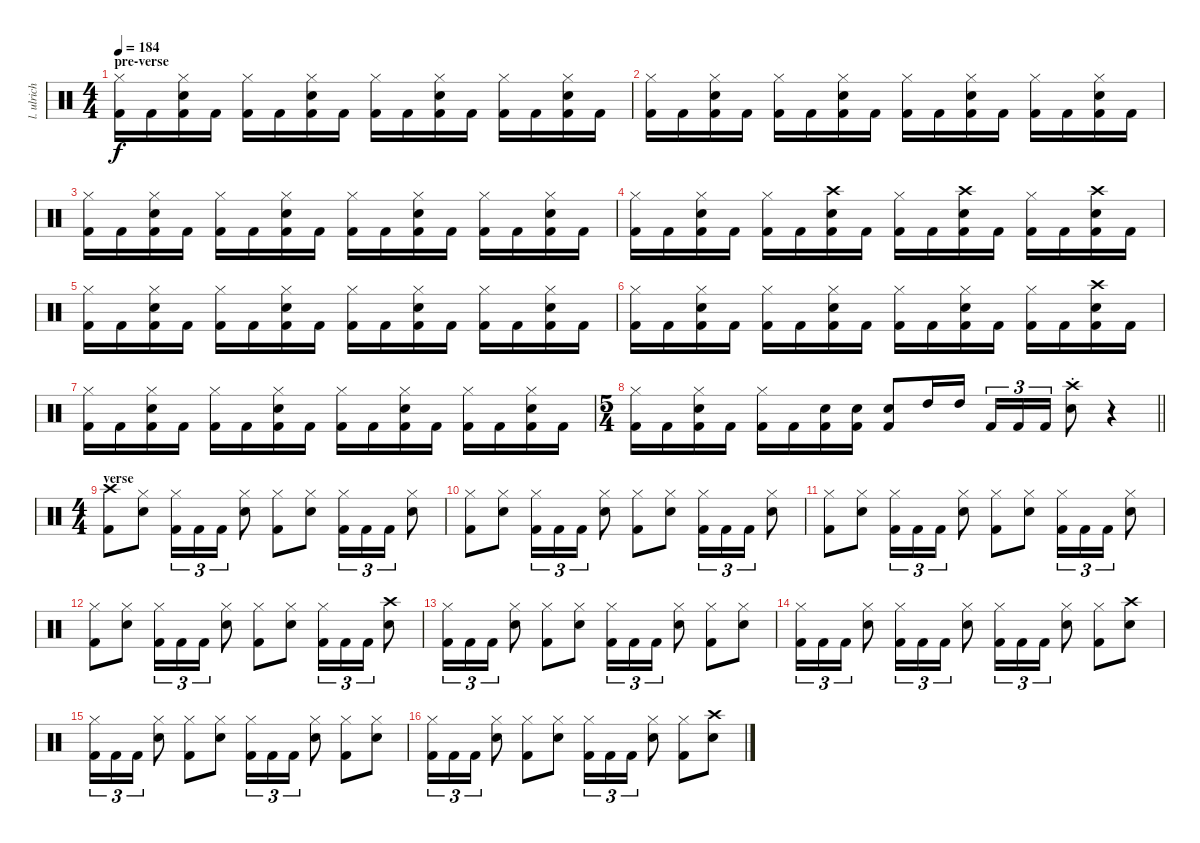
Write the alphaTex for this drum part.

\track ("l. ulrich - drums" "l. ulrich ") {instrument percussion}
\staff {score}
\articulation defaults
\ts (4 4)
\section ("" "pre-verse")
\tempo 184
\clef neutral
\ks c
("Hi-Hat (closed)" "Kick (hit) 2").16{dy f} "Kick (hit) 2".16 ("Hi-Hat (closed)" "Snare (hit) 2" "Kick (hit) 2").16 "Kick (hit) 2".16 ("Hi-Hat (closed)" "Kick (hit) 2").16 "Kick (hit) 2".16 ("Hi-Hat (closed)" "Snare (hit) 2" "Kick (hit) 2").16 "Kick (hit) 2".16 ("Hi-Hat (closed)" "Kick (hit) 2").16 "Kick (hit) 2".16 ("Hi-Hat (closed)" "Snare (hit) 2" "Kick (hit) 2").16 "Kick (hit) 2".16 ("Hi-Hat (closed)" "Kick (hit) 2").16 "Kick (hit) 2".16 ("Hi-Hat (closed)" "Snare (hit) 2" "Kick (hit) 2").16 "Kick (hit) 2".16 |
("Hi-Hat (closed)" "Kick (hit) 2").16 "Kick (hit) 2".16 ("Hi-Hat (closed)" "Snare (hit) 2" "Kick (hit) 2").16 "Kick (hit) 2".16 ("Hi-Hat (closed)" "Kick (hit) 2").16 "Kick (hit) 2".16 ("Hi-Hat (closed)" "Snare (hit) 2" "Kick (hit) 2").16 "Kick (hit) 2".16 ("Hi-Hat (closed)" "Kick (hit) 2").16 "Kick (hit) 2".16 ("Hi-Hat (closed)" "Snare (hit) 2" "Kick (hit) 2").16 "Kick (hit) 2".16 ("Hi-Hat (closed)" "Kick (hit) 2").16 "Kick (hit) 2".16 ("Hi-Hat (closed)" "Snare (hit) 2" "Kick (hit) 2").16 "Kick (hit) 2".16 |
("Hi-Hat (closed)" "Kick (hit) 2").16 "Kick (hit) 2".16 ("Hi-Hat (closed)" "Snare (hit) 2" "Kick (hit) 2").16 "Kick (hit) 2".16 ("Hi-Hat (closed)" "Kick (hit) 2").16 "Kick (hit) 2".16 ("Hi-Hat (closed)" "Snare (hit) 2" "Kick (hit) 2").16 "Kick (hit) 2".16 ("Hi-Hat (closed)" "Kick (hit) 2").16 "Kick (hit) 2".16 ("Hi-Hat (closed)" "Snare (hit) 2" "Kick (hit) 2").16 "Kick (hit) 2".16 ("Hi-Hat (closed)" "Kick (hit) 2").16 "Kick (hit) 2".16 ("Hi-Hat (closed)" "Snare (hit) 2" "Kick (hit) 2").16 "Kick (hit) 2".16 |
("Hi-Hat (closed)" "Kick (hit) 2").16 "Kick (hit) 2".16 ("Hi-Hat (closed)" "Snare (hit) 2" "Kick (hit) 2").16 "Kick (hit) 2".16 ("Hi-Hat (closed)" "Kick (hit) 2").16 "Kick (hit) 2".16 ("Crash high (hit)" "Snare (hit) 2" "Kick (hit) 2").16 "Kick (hit) 2".16 ("Hi-Hat (closed)" "Kick (hit) 2").16 "Kick (hit) 2".16 ("Crash high (hit)" "Snare (hit) 2" "Kick (hit) 2").16 "Kick (hit) 2".16 ("Hi-Hat (closed)" "Kick (hit) 2").16 "Kick (hit) 2".16 ("Crash high (hit)" "Snare (hit) 2" "Kick (hit) 2").16 "Kick (hit) 2".16 |
("Hi-Hat (closed)" "Kick (hit) 2").16 "Kick (hit) 2".16 ("Hi-Hat (closed)" "Snare (hit) 2" "Kick (hit) 2").16 "Kick (hit) 2".16 ("Hi-Hat (closed)" "Kick (hit) 2").16 "Kick (hit) 2".16 ("Hi-Hat (closed)" "Snare (hit) 2" "Kick (hit) 2").16 "Kick (hit) 2".16 ("Hi-Hat (closed)" "Kick (hit) 2").16 "Kick (hit) 2".16 ("Hi-Hat (closed)" "Snare (hit) 2" "Kick (hit) 2").16 "Kick (hit) 2".16 ("Hi-Hat (closed)" "Kick (hit) 2").16 "Kick (hit) 2".16 ("Hi-Hat (closed)" "Snare (hit) 2" "Kick (hit) 2").16 "Kick (hit) 2".16 |
("Hi-Hat (closed)" "Kick (hit) 2").16 "Kick (hit) 2".16 ("Hi-Hat (closed)" "Snare (hit) 2" "Kick (hit) 2").16 "Kick (hit) 2".16 ("Hi-Hat (closed)" "Kick (hit) 2").16 "Kick (hit) 2".16 ("Hi-Hat (closed)" "Snare (hit) 2" "Kick (hit) 2").16 "Kick (hit) 2".16 ("Hi-Hat (closed)" "Kick (hit) 2").16 "Kick (hit) 2".16 ("Hi-Hat (closed)" "Snare (hit) 2" "Kick (hit) 2").16 "Kick (hit) 2".16 ("Hi-Hat (closed)" "Kick (hit) 2").16 "Kick (hit) 2".16 ("Crash high (hit)" "Snare (hit) 2" "Kick (hit) 2").16 "Kick (hit) 2".16 |
("Hi-Hat (closed)" "Kick (hit) 2").16 "Kick (hit) 2".16 ("Hi-Hat (closed)" "Snare (hit) 2" "Kick (hit) 2").16 "Kick (hit) 2".16 ("Hi-Hat (closed)" "Kick (hit) 2").16 "Kick (hit) 2".16 ("Hi-Hat (closed)" "Snare (hit) 2" "Kick (hit) 2").16 "Kick (hit) 2".16 ("Hi-Hat (closed)" "Kick (hit) 2").16 "Kick (hit) 2".16 ("Hi-Hat (closed)" "Snare (hit) 2" "Kick (hit) 2").16 "Kick (hit) 2".16 ("Hi-Hat (closed)" "Kick (hit) 2").16 "Kick (hit) 2".16 ("Hi-Hat (closed)" "Snare (hit) 2" "Kick (hit) 2").16 "Kick (hit) 2".16 |
\ts (5 4)
\barLineRight lightlight
("Hi-Hat (closed)" "Kick (hit) 2").16 "Kick (hit) 2".16 ("Hi-Hat (closed)" "Snare (hit) 2" "Kick (hit) 2").16 "Kick (hit) 2".16 ("Hi-Hat (closed)" "Kick (hit) 2").16 "Kick (hit) 2".16 ("Snare (hit) 2" "Kick (hit) 2").16 ("Snare (hit) 2" "Kick (hit) 2").16 ("Snare (hit) 2" "Kick (hit) 2").8 "High Tom (hit)".16 "High Tom (hit)".16 "Kick (hit) 2".16{tu (3 2)} "Kick (hit) 2".16{tu (3 2)} "Kick (hit) 2".16{tu (3 2)} ("Crash high (hit)"{st} "Snare (hit) 2"{st}).8 r.4 |
\ts (4 4)
\section ("" "verse")
("Crash high (hit)" "Kick (hit) 2").8 ("Hi-Hat (closed)" "Snare (hit) 2").8 ("Hi-Hat (closed)" "Kick (hit) 2").16{tu (3 2)} "Kick (hit) 2".16{tu (3 2)} "Kick (hit) 2".16{tu (3 2)} ("Hi-Hat (closed)" "Snare (hit) 2").8 ("Hi-Hat (closed)" "Kick (hit) 2").8 ("Hi-Hat (closed)" "Snare (hit) 2").8 ("Hi-Hat (closed)" "Kick (hit) 2").16{tu (3 2)} "Kick (hit) 2".16{tu (3 2)} "Kick (hit) 2".16{tu (3 2)} ("Hi-Hat (closed)" "Snare (hit) 2").8 |
("Hi-Hat (closed)" "Kick (hit) 2").8 ("Hi-Hat (closed)" "Snare (hit) 2").8 ("Hi-Hat (closed)" "Kick (hit) 2").16{tu (3 2)} "Kick (hit) 2".16{tu (3 2)} "Kick (hit) 2".16{tu (3 2)} ("Hi-Hat (closed)" "Snare (hit) 2").8 ("Hi-Hat (closed)" "Kick (hit) 2").8 ("Hi-Hat (closed)" "Snare (hit) 2").8 ("Hi-Hat (closed)" "Kick (hit) 2").16{tu (3 2)} "Kick (hit) 2".16{tu (3 2)} "Kick (hit) 2".16{tu (3 2)} ("Hi-Hat (closed)" "Snare (hit) 2").8 |
("Hi-Hat (closed)" "Kick (hit) 2").8 ("Hi-Hat (closed)" "Snare (hit) 2").8 ("Hi-Hat (closed)" "Kick (hit) 2").16{tu (3 2)} "Kick (hit) 2".16{tu (3 2)} "Kick (hit) 2".16{tu (3 2)} ("Hi-Hat (closed)" "Snare (hit) 2").8 ("Hi-Hat (closed)" "Kick (hit) 2").8 ("Hi-Hat (closed)" "Snare (hit) 2").8 ("Hi-Hat (closed)" "Kick (hit) 2").16{tu (3 2)} "Kick (hit) 2".16{tu (3 2)} "Kick (hit) 2".16{tu (3 2)} ("Hi-Hat (closed)" "Snare (hit) 2").8 |
("Hi-Hat (closed)" "Kick (hit) 2").8 ("Hi-Hat (closed)" "Snare (hit) 2").8 ("Hi-Hat (closed)" "Kick (hit) 2").16{tu (3 2)} "Kick (hit) 2".16{tu (3 2)} "Kick (hit) 2".16{tu (3 2)} ("Hi-Hat (closed)" "Snare (hit) 2").8 ("Hi-Hat (closed)" "Kick (hit) 2").8 ("Hi-Hat (closed)" "Snare (hit) 2").8 ("Hi-Hat (closed)" "Kick (hit) 2").16{tu (3 2)} "Kick (hit) 2".16{tu (3 2)} "Kick (hit) 2".16{tu (3 2)} ("Crash high (hit)" "Snare (hit) 2").8 |
("Hi-Hat (closed)" "Kick (hit) 2").16{tu (3 2)} "Kick (hit) 2".16{tu (3 2)} "Kick (hit) 2".16{tu (3 2)} ("Hi-Hat (closed)" "Snare (hit) 2").8 ("Hi-Hat (closed)" "Kick (hit) 2").8 ("Hi-Hat (closed)" "Snare (hit) 2").8 ("Hi-Hat (closed)" "Kick (hit) 2").16{tu (3 2)} "Kick (hit) 2".16{tu (3 2)} "Kick (hit) 2".16{tu (3 2)} ("Hi-Hat (closed)" "Snare (hit) 2").8 ("Hi-Hat (closed)" "Kick (hit) 2").8 ("Hi-Hat (closed)" "Snare (hit) 2").8 |
("Hi-Hat (closed)" "Kick (hit) 2").16{tu (3 2)} "Kick (hit) 2".16{tu (3 2)} "Kick (hit) 2".16{tu (3 2)} ("Hi-Hat (closed)" "Snare (hit) 2").8 ("Hi-Hat (closed)" "Kick (hit) 2").16{tu (3 2)} "Kick (hit) 2".16{tu (3 2)} "Kick (hit) 2".16{tu (3 2)} ("Hi-Hat (closed)" "Snare (hit) 2").8 ("Hi-Hat (closed)" "Kick (hit) 2").16{tu (3 2)} "Kick (hit) 2".16{tu (3 2)} "Kick (hit) 2".16{tu (3 2)} ("Hi-Hat (closed)" "Snare (hit) 2").8 ("Hi-Hat (closed)" "Kick (hit) 2").8 ("Crash high (hit)" "Snare (hit) 2").8 |
("Hi-Hat (closed)" "Kick (hit) 2").16{tu (3 2)} "Kick (hit) 2".16{tu (3 2)} "Kick (hit) 2".16{tu (3 2)} ("Hi-Hat (closed)" "Snare (hit) 2").8 ("Hi-Hat (closed)" "Kick (hit) 2").8 ("Hi-Hat (closed)" "Snare (hit) 2").8 ("Hi-Hat (closed)" "Kick (hit) 2").16{tu (3 2)} "Kick (hit) 2".16{tu (3 2)} "Kick (hit) 2".16{tu (3 2)} ("Hi-Hat (closed)" "Snare (hit) 2").8 ("Hi-Hat (closed)" "Kick (hit) 2").8 ("Hi-Hat (closed)" "Snare (hit) 2").8 |
("Hi-Hat (closed)" "Kick (hit) 2").16{tu (3 2)} "Kick (hit) 2".16{tu (3 2)} "Kick (hit) 2".16{tu (3 2)} ("Hi-Hat (closed)" "Snare (hit) 2").8 ("Hi-Hat (closed)" "Kick (hit) 2").8 ("Hi-Hat (closed)" "Snare (hit) 2").8 ("Hi-Hat (closed)" "Kick (hit) 2").16{tu (3 2)} "Kick (hit) 2".16{tu (3 2)} "Kick (hit) 2".16{tu (3 2)} ("Hi-Hat (closed)" "Snare (hit) 2").8 ("Hi-Hat (closed)" "Kick (hit) 2").8 ("Crash high (hit)" "Snare (hit) 2").8
